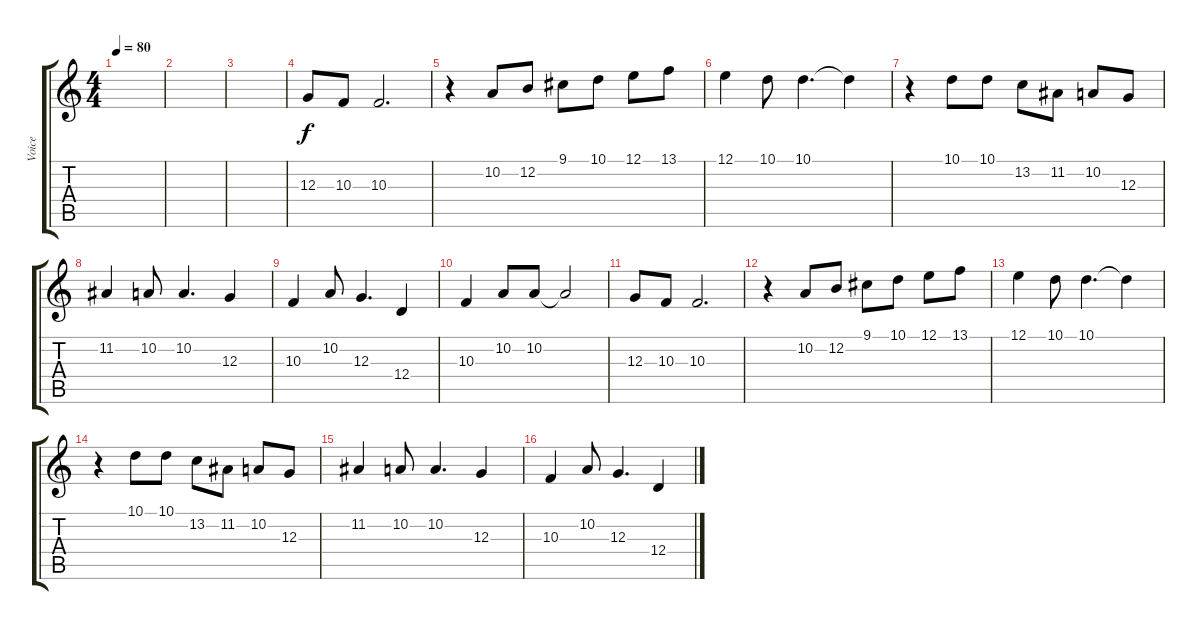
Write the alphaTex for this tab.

\track ("Voice" "Voice") {instrument panflute}
\staff {score tabs}
\tuning (E4 B3 G3 D3 A2 E2) {hide}
\ts (4 4)
\tempo 80
\clef g2
\ks c
|
|
|
12.3.8 10.3.8 10.3.2{d} |
r.4 10.2.8 12.2.8 9.1.8 10.1.8 12.1.8 13.1.8 |
12.1.4 10.1.8 10.1.4{d} 10.1{t}.4 |
r.4 10.1.8 10.1.8 13.2.8 11.2.8 10.2.8 12.3.8 |
11.2.4 10.2.8 10.2.4{d} 12.3.4 |
10.3.4 10.2.8 12.3.4{d} 12.4.4 |
10.3.4 10.2.8 10.2.8 10.2{t}.2 |
12.3.8 10.3.8 10.3.2{d} |
r.4 10.2.8 12.2.8 9.1.8 10.1.8 12.1.8 13.1.8 |
12.1.4 10.1.8 10.1.4{d} 10.1{t}.4 |
r.4 10.1.8 10.1.8 13.2.8 11.2.8 10.2.8 12.3.8 |
11.2.4 10.2.8 10.2.4{d} 12.3.4 |
10.3.4 10.2.8 12.3.4{d} 12.4.4
